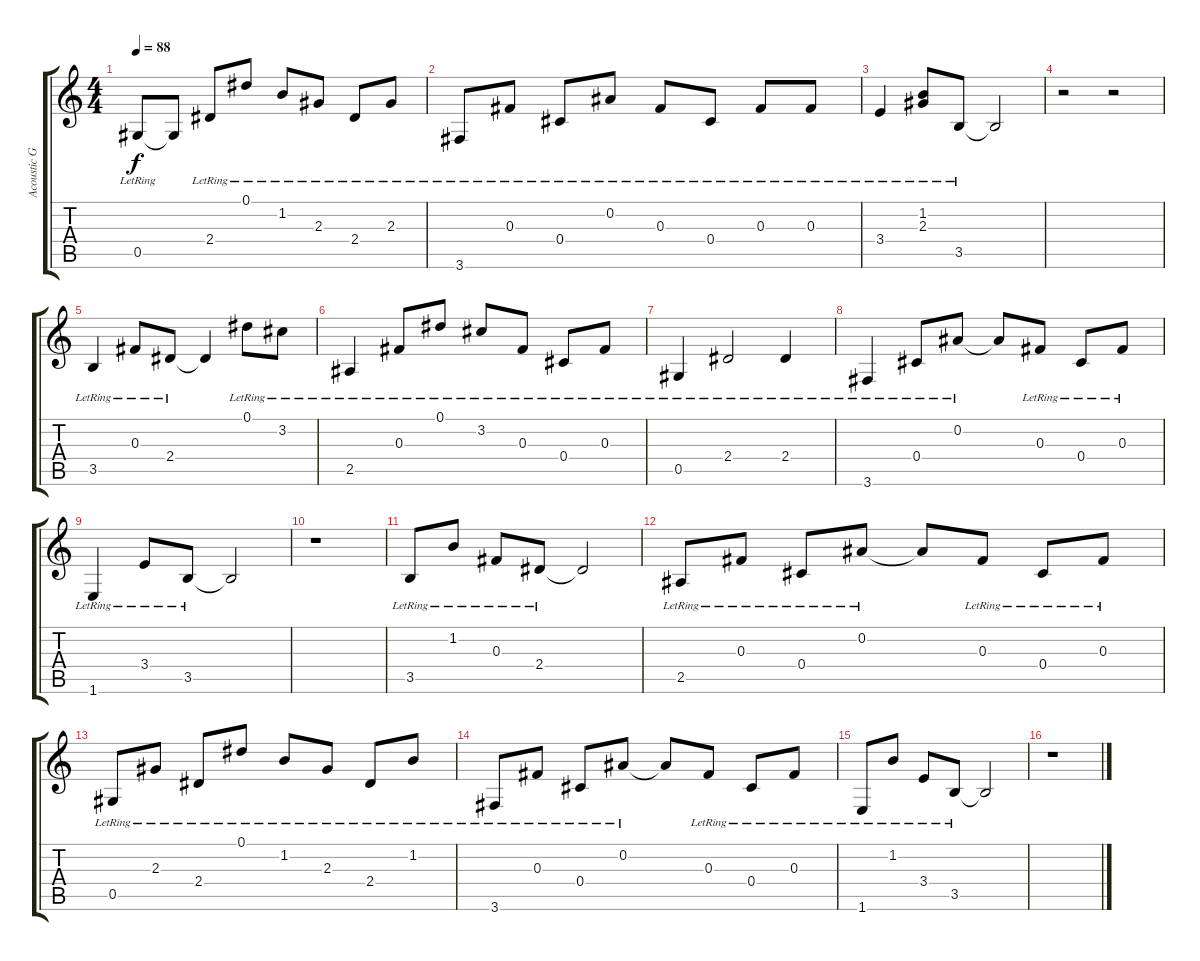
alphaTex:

\track ("Acoustic Guitar 1" "Acoustic G") {instrument acousticguitarsteel}
\staff {score tabs}
\tuning (Eb4 Bb3 Gb3 Db3 Ab2 Eb2) {hide}
\ts (4 4)
\tempo 88
\clef g2
\ks aminor
0.5{lr}.8{dy f} 0.5{t}.8 2.4{lr}.8 0.1{lr}.8 1.2{lr}.8 2.3{lr}.8 2.4{lr}.8 2.3{lr}.8 |
3.6{lr}.8 0.3{lr}.8 0.4{lr}.8 0.2{lr}.8 0.3{lr}.8 0.4{lr}.8 0.3{lr}.8 0.3{lr}.8 |
3.4{lr}.4 (1.2{lr} 2.3{lr}).8 3.5{lr}.8 3.5{t}.2 |
r.2 r.2 |
3.5{lr}.4 0.3{lr}.8 2.4{lr}.8 2.4{t}.4 0.1{lr}.8 3.2{lr}.8 |
2.5{lr}.4 0.3{lr}.8 0.1{lr}.8 3.2{lr}.8 0.3{lr}.8 0.4{lr}.8 0.3{lr}.8 |
0.5{lr}.4 2.4{lr}.2 2.4{lr}.4 |
3.6{lr}.4 0.4{lr}.8 0.2{lr}.8 0.2{t}.8 0.3{lr}.8 0.4{lr}.8 0.3{lr}.8 |
1.6{lr}.4 3.4{lr}.8 3.5{lr}.8 3.5{t}.2 |
r.1 |
3.5{lr}.8 1.2{lr}.8 0.3{lr}.8 2.4{lr}.8 2.4{t}.2 |
2.5{lr}.8 0.3{lr}.8 0.4{lr}.8 0.2{lr}.8 0.2{t}.8 0.3{lr}.8 0.4{lr}.8 0.3{lr}.8 |
0.5{lr}.8 2.3{lr}.8 2.4{lr}.8 0.1{lr}.8 1.2{lr}.8 2.3{lr}.8 2.4{lr}.8 1.2{lr}.8 |
3.6{lr}.8 0.3{lr}.8 0.4{lr}.8 0.2{lr}.8 0.2{t}.8 0.3{lr}.8 0.4{lr}.8 0.3{lr}.8 |
1.6{lr}.8 1.2{lr}.8 3.4{lr}.8 3.5{lr}.8 3.5{t}.2 |
r.1
